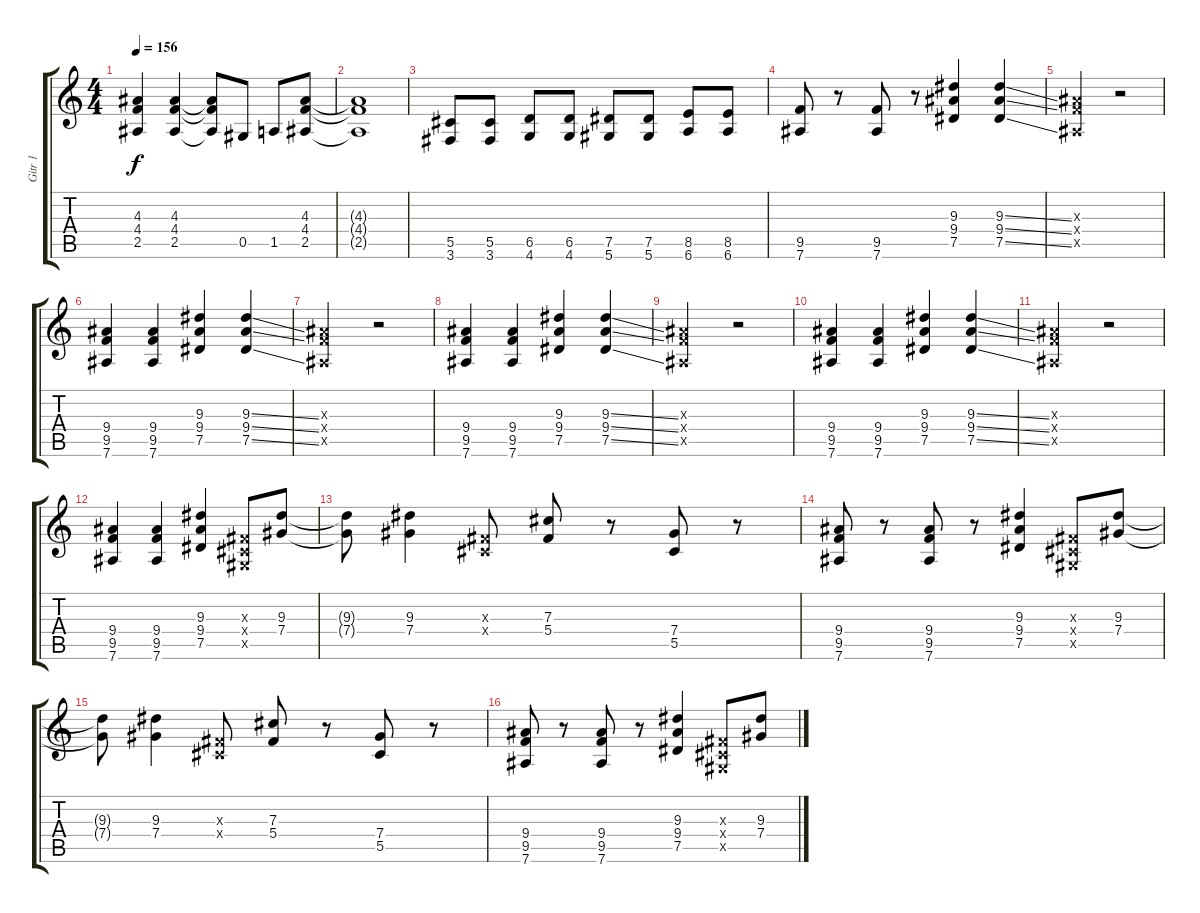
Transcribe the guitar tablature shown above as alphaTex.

\track ("Gitr 1" "Gitr 1") {instrument overdrivenguitar}
\staff {score tabs}
\tuning (Eb4 Bb3 Gb3 Db3 Ab2 Eb2) {hide}
\ts (4 4)
\tempo 156
\clef g2
\ks c
(4.3 4.4 2.5).4{dy f} (4.3 4.4 2.5).4 (4.3{t} 4.4{t} 2.5{t}).8 0.5.8 1.5.8 (4.3 4.4 2.5).8 |
(4.3{t} 4.4{t} 2.5{t}).1 |
(5.5 3.6).8 (5.5 3.6).8 (6.5 4.6).8 (6.5 4.6).8 (7.5 5.6).8 (7.5 5.6).8 (8.5 6.6).8 (8.5 6.6).8 |
(9.5 7.6).8 r.8 (9.5 7.6).8 r.8 (9.3 9.4 7.5).4 (9.3{ss} 9.4{ss} 7.5{ss}).4 |
(4.3{x} 4.4{x} 2.5{x}).2 r.2 |
(9.4 9.5 7.6).4 (9.4 9.5 7.6).4 (9.3 9.4 7.5).4 (9.3{ss} 9.4{ss} 7.5{ss}).4 |
(4.3{x} 4.4{x} 2.5{x}).2 r.2 |
(9.4 9.5 7.6).4 (9.4 9.5 7.6).4 (9.3 9.4 7.5).4 (9.3{ss} 9.4{ss} 7.5{ss}).4 |
(4.3{x} 4.4{x} 2.5{x}).2 r.2 |
(9.4 9.5 7.6).4 (9.4 9.5 7.6).4 (9.3 9.4 7.5).4 (9.3{ss} 9.4{ss} 7.5{ss}).4 |
(4.3{x} 4.4{x} 2.5{x}).2 r.2 |
(9.4 9.5 7.6).4 (9.4 9.5 7.6).4 (9.3 9.4 7.5).4 (0.3{x} 0.4{x} 0.5{x}).8 (9.3 7.4).8 |
(9.3{t} 7.4{t}).8 (9.3 7.4).4 (0.3{x} 0.4{x}).8 (7.3 5.4).8 r.8 (7.4 5.5).8 r.8 |
(9.4 9.5 7.6).8 r.8 (9.4 9.5 7.6).8 r.8 (9.3 9.4 7.5).4 (0.3{x} 0.4{x} 0.5{x}).8 (9.3 7.4).8 |
(9.3{t} 7.4{t}).8 (9.3 7.4).4 (0.3{x} 0.4{x}).8 (7.3 5.4).8 r.8 (7.4 5.5).8 r.8 |
(9.4 9.5 7.6).8 r.8 (9.4 9.5 7.6).8 r.8 (9.3 9.4 7.5).4 (0.3{x} 0.4{x} 0.5{x}).8 (9.3 7.4).8
